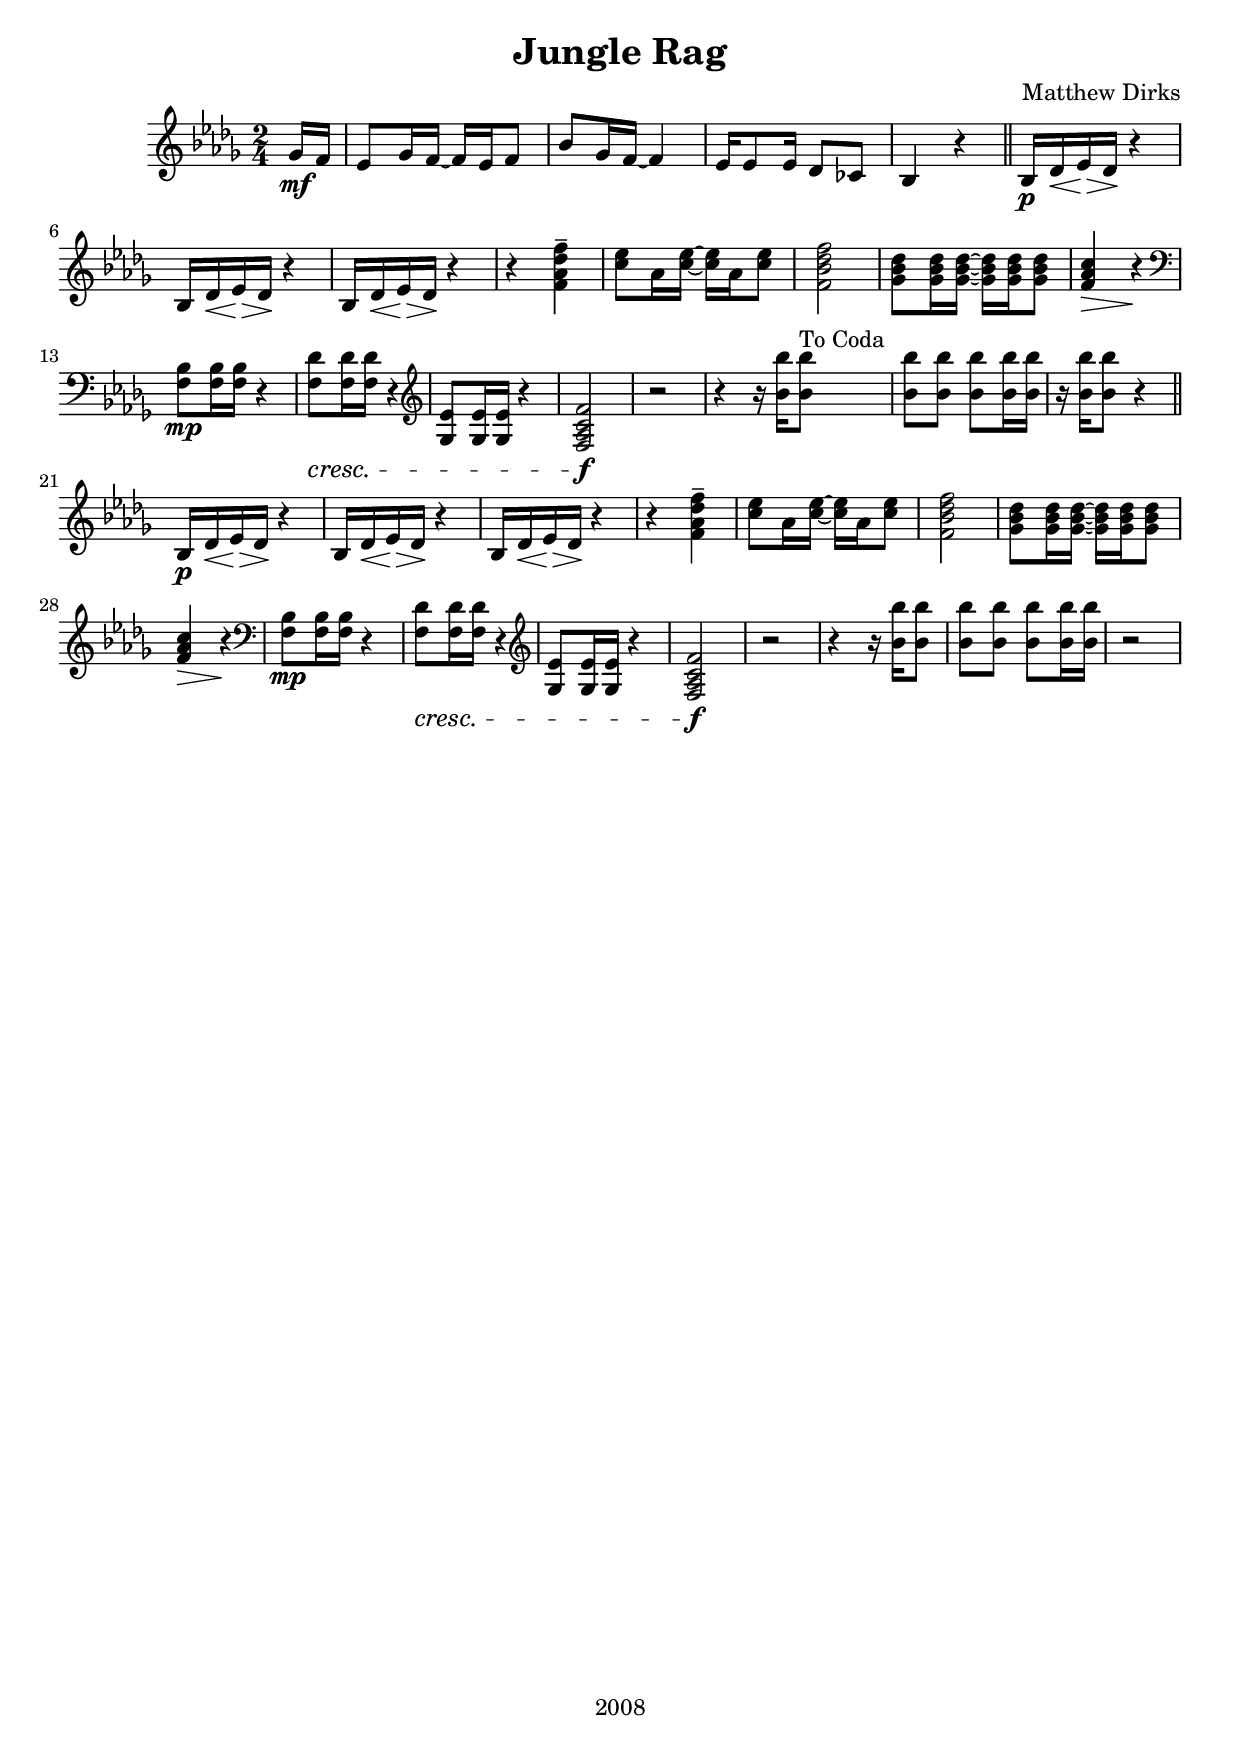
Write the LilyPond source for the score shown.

\version "2.18.2"

\header {
  title = "Jungle Rag"
  composer = "Matthew Dirks"
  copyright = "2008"
}

\score {
  \relative c'' {
    \new PianoStaff
    <<
      \new Staff = "up" {
	\clef treble
	\key bes \minor
	\time 2/4
				% Four-plus-pickup bar intro
	\partial 8 ges16\mf f | % pickup measure
	ees8 ges16 f~ f ees f8 |
	bes8 ges16 f~ f4 |
	ees16 es8 ees16 des8 ces |
	bes4 r4 \bar "||"
	% Strain 1, first time
	bes16\p des\< ees\> des\! r4 |
	\repeat unfold 2 {bes16 des\< ees\> des\! r4} |
	r4 <f\tenuto\ff aes des f> |
	<c' ees>8 aes16 <c ees>~ <c ees> aes <c ees>8 |
	<f, bes des f>2 |
	<ges bes des>8 <ges bes des>16 <ges bes des>~
	<ges bes des> <ges bes des> <ges bes des>8 |
	<f aes c>4\> r4\! |
	\clef bass
	<f, bes>8\mp <f bes>16 <f bes> r4 |
	% The following line is tweaked
	% slightly from the 2008 version:
	% changed bottom note from aes to f,
	% kept this bar in bass clef instead of treble
	<f des'>8\cresc <f des'>16 <f des'> r4 \clef treble |
	<ges ees'>8 <ges ees'>16 <ges ees'> r4 |
	% Change from 2008 version: move f mark earlier
	<f aes c f>2\f | % end cresc. from three bars ago
	r2 |
	\textLengthOn
	r4 r16 <bes' bes'>16 <bes bes'>8^"To Coda"
	<bes bes'> <bes bes'> <bes bes'>
	<bes bes'>16 <bes bes'> |
	r16 <bes bes'> <bes bes'>8 r4
	% Strain 1, second time
	\bar "||"
	bes,16\p des\< ees\> des\! r4 |
	\repeat unfold 2 {bes16 des\< ees\> des\! r4} |
	r4 <f\tenuto\ff aes des f> |
	<c' ees>8 aes16 <c ees>~ <c ees> aes <c ees>8 |
	<f, bes des f>2 |
	<ges bes des>8 <ges bes des>16 <ges bes des>~
	<ges bes des> <ges bes des> <ges bes des>8 |
	<f aes c>4\> r4\! |
	\clef bass
	<f, bes>8\mp <f bes>16 <f bes> r4 |
	<f des'>8\cresc <f des'>16 <f des'> r4 \clef treble |
	<ges ees'>8 <ges ees'>16 <ges ees'> r4 |
	<f aes c f>2\f | % end cresc. from three bars ago
	r2 |
	r4 r16 <bes' bes'>16 <bes bes'>8 |
	<bes bes'> <bes bes'> <bes bes'> <bes bes'>16 <bes bes'> |
	r2
	
      } % end treble clef
    >>
  } % end relative
} % end score